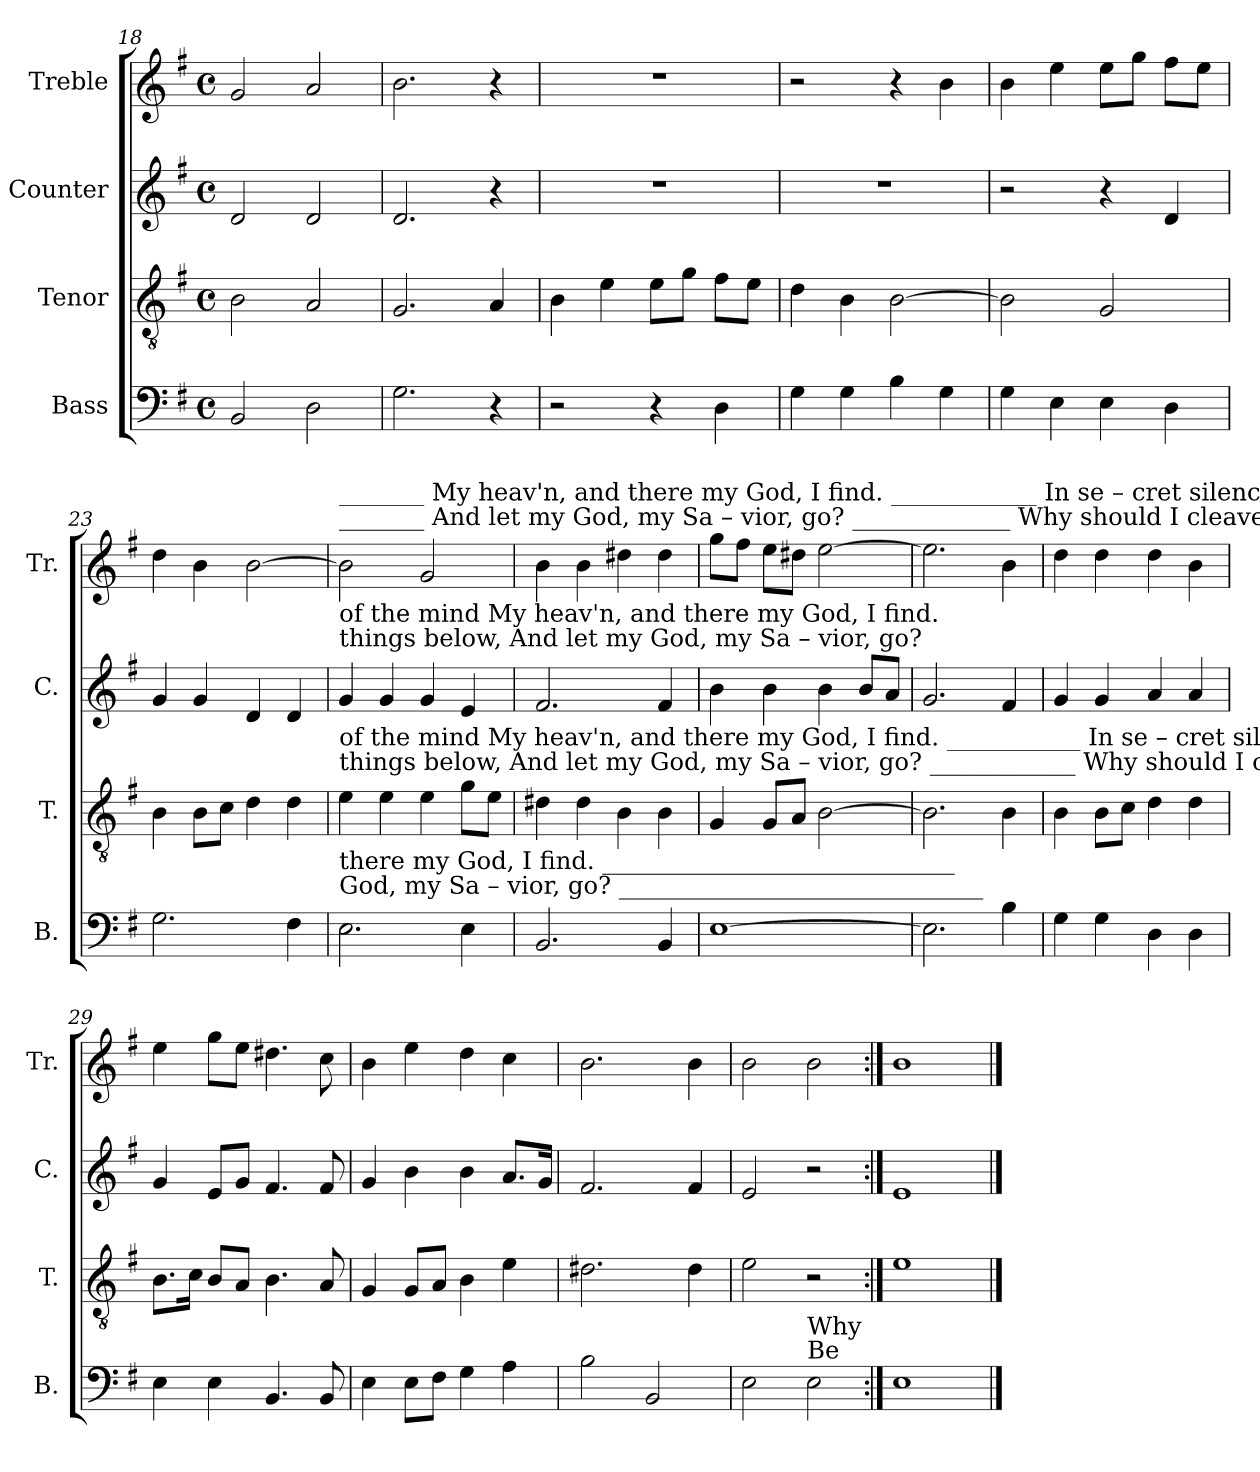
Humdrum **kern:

**kern	**kern	**kern	**kern
*part4	*part3	*part2	*part1
*staff4	*staff3	*staff2	*staff1
*I"Bass	*I"Tenor	*I"Counter	*I"Treble
*I'B.	*I'T.	*I'C.	*I'Tr.
*clefF4	*clefGv2	*clefG2	*clefG2
*k[f#]	*k[f#]	*k[f#]	*k[f#]
*M4/4	*M4/4	*M4/4	*M4/4
*met(c)	*met(c)	*met(c)	*met(c)
=18	=18	=18	=18
2BB/	2B\	2d!/	2g!/
2D!\	2A!/	2d!/	2a!/
=19	=19	=19	=19
2.G!\	2.G!/	2.d!/	2.b\
4r	4A!/	4r	4r
=20	=20	=20	=20
2r	4B\	1r	1r
.	4e\	.	.
4r	8e\L	.	.
.	8g!\J	.	.
4D!\	8f#!\L	.	.
.	8e\J	.	.
=21	=21	=21	=21
4G!\	4d!\	1r	2r
4G!\	4B\	.	.
4B\	[2B\	.	4r
4G!\	.	.	4b\
=22	=22	=22	=22
4G!\	2B\]	2r	4b\
4E\	.	.	4ee\
4E\	2G!/	4r	8ee\L
.	.	.	8gg!\J
4D!\	.	4d!/	8ff#!\L
.	.	.	8ee\J
=23	=23	=23	=23
2.G!\	4B\	4g!/	4dd!\
.	8B\L	4g!/	4b\
.	8c!\J	.	.
.	4d!\	4d!/	[2b\
4F#!\	4d!\	4d!/	.
=24	=24	=24	=24
!	!	!	!LO:TX:a:t=_______      And             let my God, my   Sa  –  vior,     go? _____________    Why should I cleave to things be   –   low,   And   let   my    God,  my         Savior,   go? Why
!	!	!	!LO:TX:a:t=_______       My     heav'n, and there my God,   I          find. ____________     In     se – cret  silence    of        the       mind  My  heav'n,  and  there  my   God,  I  find.  Be
!	!	!LO:TX:a:t=things below, And      let               my  God,   my         Sa  –  vior,    go?	!
!	!	!LO:TX:a:t=of  the mind  My       heav'n,       and there  my        God,   I        find.	!
!	!LO:TX:a:t=things below, And    let  my God, my   Sa  –  vior,      go? ____________  Why should I cleave to  things   be   –   low,  And    let   my   God,   my        Savior,    go?	!	!
!	!LO:TX:a:t=of  the mind  My heav'n, and there my God,  I        find. ___________    In    se – cret  silence    of          the      mind  My  heav'n,  and  there  my   God,   I  find.	!	!
!LO:TX:a:t=God,          my           Sa       –      vior,  go? ______________________________	!	!	!
!LO:TX:a:t=there         my           God,             I       find. _____________________________	!	!	!
2.E\	4e\	4g!/	2b\]
.	4e\	4g!/	.
.	4e\	4g!/	2g!/
4E\	8g!\L	4e/	.
.	8e\J	.	.
=25	=25	=25	=25
2.BB/	4d#X!\	2.f#!/	4b\
.	4d#!\	.	4b\
.	4B\	.	4dd#X!\
4BB/	4B\	4f#!/	4dd#!\
=26	=26	=26	=26
[1E	4G!/	4b\	8gg!\L
.	.	.	8ff#!\J
.	8G!/L	4b\	8ee\L
.	8A!/J	.	8dd#X!\J
.	[2B\	4b\	[2ee\
.	.	8b/L	.
.	.	8a!/J	.
=27	=27	=27	=27
2.E\]	2.B\]	2.g!/	2.ee!\]
4B\	4B\	4f#!/	4b\
=28	=28	=28	=28
4G!\	4B\	4g!/	4dd!\
4G!\	8B\L	4g!/	4dd!\
.	8c!\J	.	.
4D!\	4d!\	4a!/	4dd!\
4D!\	4d!\	4a!/	4b\
=29	=29	=29	=29
4E\	8.B\L	4g!/	4ee\
.	16c!\Jk	.	.
4E\	8B/L	8e/L	8gg!\L
.	8A!/J	8g!/J	8ee\J
4.BB/	4.B\	4.f#!/	4.dd#X!\
8BB/	8A!/	8f#!/	8cc!\
=30	=30	=30	=30
4E\	4G!/	4g!/	4b\
8E\L	8G!/L	4b\	4ee\
8F#!\J	8A!/J	.	.
4G!\	4B\	4b\	4dd!\
4A!\	4e\	8.a!/L	4cc!\
.	.	16g!/Jk	.
=31	=31	=31	=31
2B\	2.d#X!\	2.f#!/	2.b\
2BB/	.	.	.
.	4d#!\	4f#!/	4b\
=32	=32	=32	=32
2E\	2e\	2e/	2b\
!LO:TX:a:t=Be	!	!	!
!LO:TX:a:t=Why	!	!	!
2E\	2r	2r	2b\
=33:|!	=33:|!	=33:|!	=33:|!
1E	1e	1e	1b
==	==	==	==
*-	*-	*-	*-
